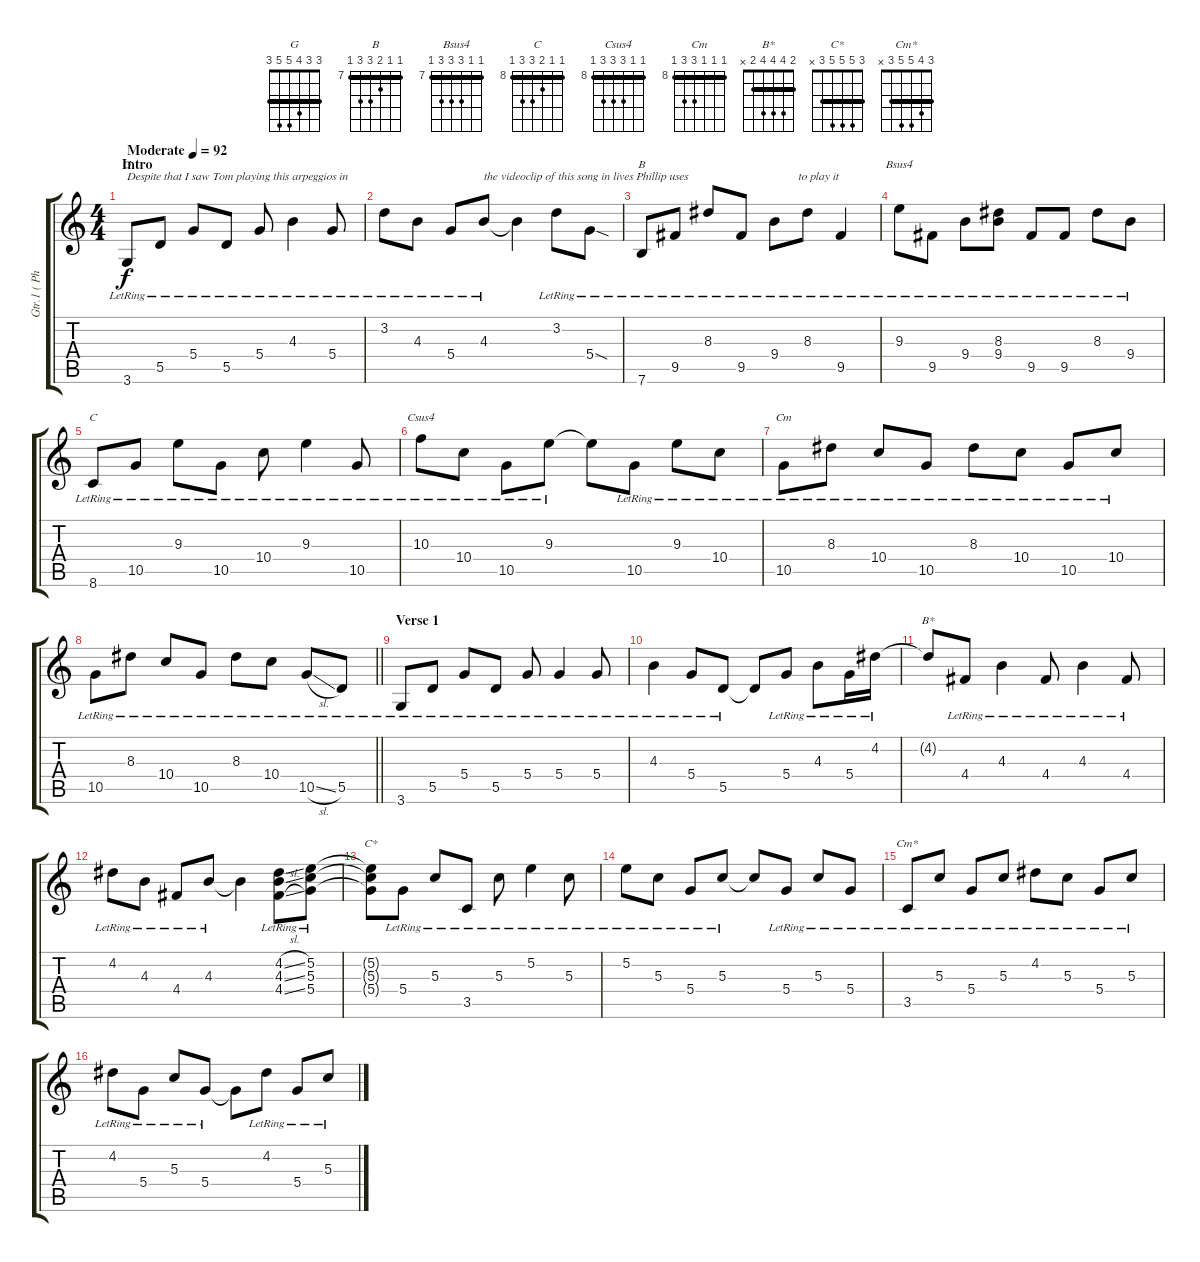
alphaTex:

\track ("Gtr.1 ( Phillip Selway )" "Gtr.1 ( Ph") {instrument electricguitarclean}
\staff {score tabs}
\tuning (E4 B3 G3 D3 A2 E2) {hide}
\chord ("G" 3 3 4 5 5 3) {barre 3}
\chord ("B" 7 7 8 9 9 7) {firstfret 7 barre 7}
\chord ("Bsus4" 7 7 9 9 9 7) {firstfret 7 barre 7}
\chord ("C" 8 8 9 10 10 8) {firstfret 8 barre 8}
\chord ("Csus4" 8 8 10 10 10 8) {firstfret 8 barre 8}
\chord ("Cm" 8 8 8 10 10 8) {firstfret 8 barre 8}
\chord ("B*" 2 4 4 4 2 x) {barre 2}
\chord ("C*" 3 5 5 5 3 x) {barre 3}
\chord ("Cm*" 3 4 5 5 3 x) {barre 3}
\ts (4 4)
\section ("" "Intro")
\tempo (92 "Moderate")
\clef g2
\ks c
3.6{lr}.8{ch "G" txt "Despite that I saw Tom playing this arpeggios in " dy f instrument electricguitarclean} 5.5{lr}.8 5.4{lr}.8 5.5{lr}.8 5.4{lr}.8 4.3{lr}.4 5.4{lr}.8 |
3.2{lr}.8 4.3{lr}.8 5.4{lr}.8 4.3{lr}.8{txt "the videoclip of this song in lives Phillip uses "} 4.3{t}.4 3.2{lr}.8 5.4{sod lr}.8 |
7.6{lr}.8{ch "B"} 9.5{lr}.8 8.3{lr}.8 9.5{lr}.8 9.4{lr}.8{txt "        to play it"} 8.3{lr}.8 9.5{lr}.4 |
9.3{lr}.8{ch "Bsus4"} 9.5{lr}.8 9.4{lr}.8 (8.3{lr} 9.4{lr}).8 9.5{lr}.8 9.5{lr}.8 8.3{lr}.8 9.4{lr}.8 |
8.6{lr}.8{ch "C"} 10.5{lr}.8 9.3{lr}.8 10.5{lr}.8 10.4{lr}.8 9.3{lr}.4 10.5{lr}.8 |
10.3{lr}.8{ch "Csus4"} 10.4{lr}.8 10.5{lr}.8 9.3{lr}.8 9.3{t}.8 10.5{lr}.8 9.3{lr}.8 10.4{lr}.8 |
10.5{lr}.8{ch "Cm"} 8.3{lr}.8 10.4{lr}.8 10.5{lr}.8 8.3{lr}.8 10.4{lr}.8 10.5{lr}.8 10.4{lr}.8 |
\barLineRight lightlight
10.5{lr}.8 8.3{lr}.8 10.4{lr}.8 10.5{lr}.8 8.3{lr}.8 10.4{lr}.8 10.5{sl lr}.8 5.5{lr}.8 |
\section ("" "Verse 1")
3.6{lr}.8 5.5{lr}.8 5.4{lr}.8 5.5{lr}.8 5.4{lr}.8 5.4{lr}.4 5.4{lr}.8 |
4.3{lr}.4 5.4{lr}.8 5.5{lr}.8 5.5{t}.8 5.4{lr}.8 4.3{lr}.8 5.4{lr}.16 4.2{lr}.16 |
4.2{t}.8{ch "B*"} 4.4{lr}.8 4.3{lr}.4 4.4{lr}.8 4.3{lr}.4 4.4{lr}.8 |
4.2{lr}.8 4.3{lr}.8 4.4{lr}.8 4.3{lr}.8 4.3{t}.4 (4.2{sl lr} 4.3{sl lr} 4.4{sl lr}).8 (5.2{lr} 5.3{lr} 5.4{lr}).8 |
(5.2{t} 5.3{t} 5.4{t}).8{ch "C*"} 5.4{lr}.8 5.3{lr}.8 3.5{lr}.8 5.3{lr}.8 5.2{lr}.4 5.3{lr}.8 |
5.2{lr}.8 5.3{lr}.8 5.4{lr}.8 5.3{lr}.8 5.3{t}.8 5.4{lr}.8 5.3{lr}.8 5.4{lr}.8 |
3.5{lr}.8{ch "Cm*"} 5.3{lr}.8 5.4{lr}.8 5.3{lr}.8 4.2{lr}.8 5.3{lr}.8 5.4{lr}.8 5.3{lr}.8 |
4.2{lr}.8 5.4{lr}.8 5.3{lr}.8 5.4{lr}.8 5.4{t}.8 4.2{lr}.8 5.4{lr}.8 5.3{lr}.8
